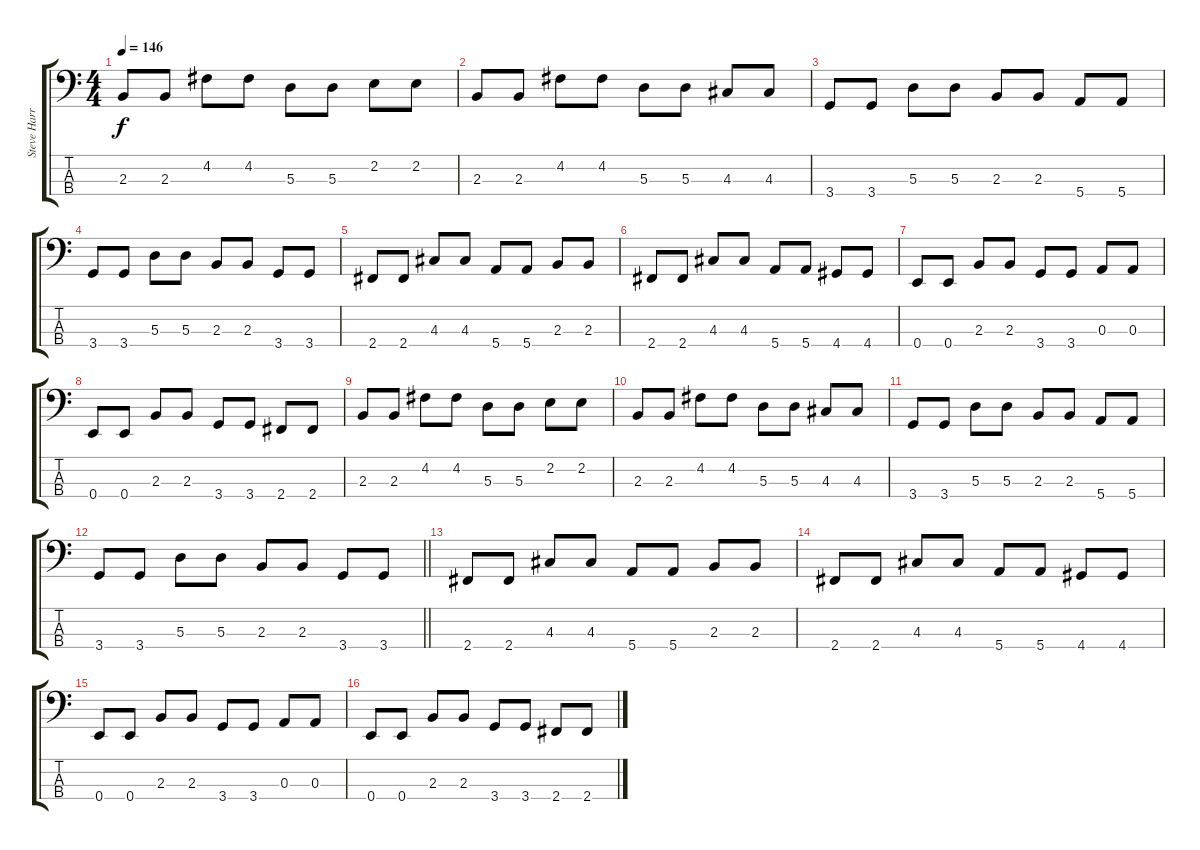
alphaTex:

\track ("Steve Harris" "Steve Harr") {instrument electricbassfinger}
\staff {score tabs}
\tuning (G2 D2 A1 E1) {hide}
\ts (4 4)
\tempo 146
\clef f4
\ks c
2.3.8{dy f} 2.3.8 4.2.8 4.2.8 5.3.8 5.3.8 2.2.8 2.2.8 |
2.3.8 2.3.8 4.2.8 4.2.8 5.3.8 5.3.8 4.3.8 4.3.8 |
3.4.8 3.4.8 5.3.8 5.3.8 2.3.8 2.3.8 5.4.8 5.4.8 |
3.4.8 3.4.8 5.3.8 5.3.8 2.3.8 2.3.8 3.4.8 3.4.8 |
2.4.8 2.4.8 4.3.8 4.3.8 5.4.8 5.4.8 2.3.8 2.3.8 |
2.4.8 2.4.8 4.3.8 4.3.8 5.4.8 5.4.8 4.4.8 4.4.8 |
0.4.8 0.4.8 2.3.8 2.3.8 3.4.8 3.4.8 0.3.8 0.3.8 |
0.4.8 0.4.8 2.3.8 2.3.8 3.4.8 3.4.8 2.4.8 2.4.8 |
2.3.8 2.3.8 4.2.8 4.2.8 5.3.8 5.3.8 2.2.8 2.2.8 |
2.3.8 2.3.8 4.2.8 4.2.8 5.3.8 5.3.8 4.3.8 4.3.8 |
3.4.8 3.4.8 5.3.8 5.3.8 2.3.8 2.3.8 5.4.8 5.4.8 |
\barLineRight lightlight
3.4.8 3.4.8 5.3.8 5.3.8 2.3.8 2.3.8 3.4.8 3.4.8 |
2.4.8 2.4.8 4.3.8 4.3.8 5.4.8 5.4.8 2.3.8 2.3.8 |
2.4.8 2.4.8 4.3.8 4.3.8 5.4.8 5.4.8 4.4.8 4.4.8 |
0.4.8 0.4.8 2.3.8 2.3.8 3.4.8 3.4.8 0.3.8 0.3.8 |
0.4.8 0.4.8 2.3.8 2.3.8 3.4.8 3.4.8 2.4.8 2.4.8
